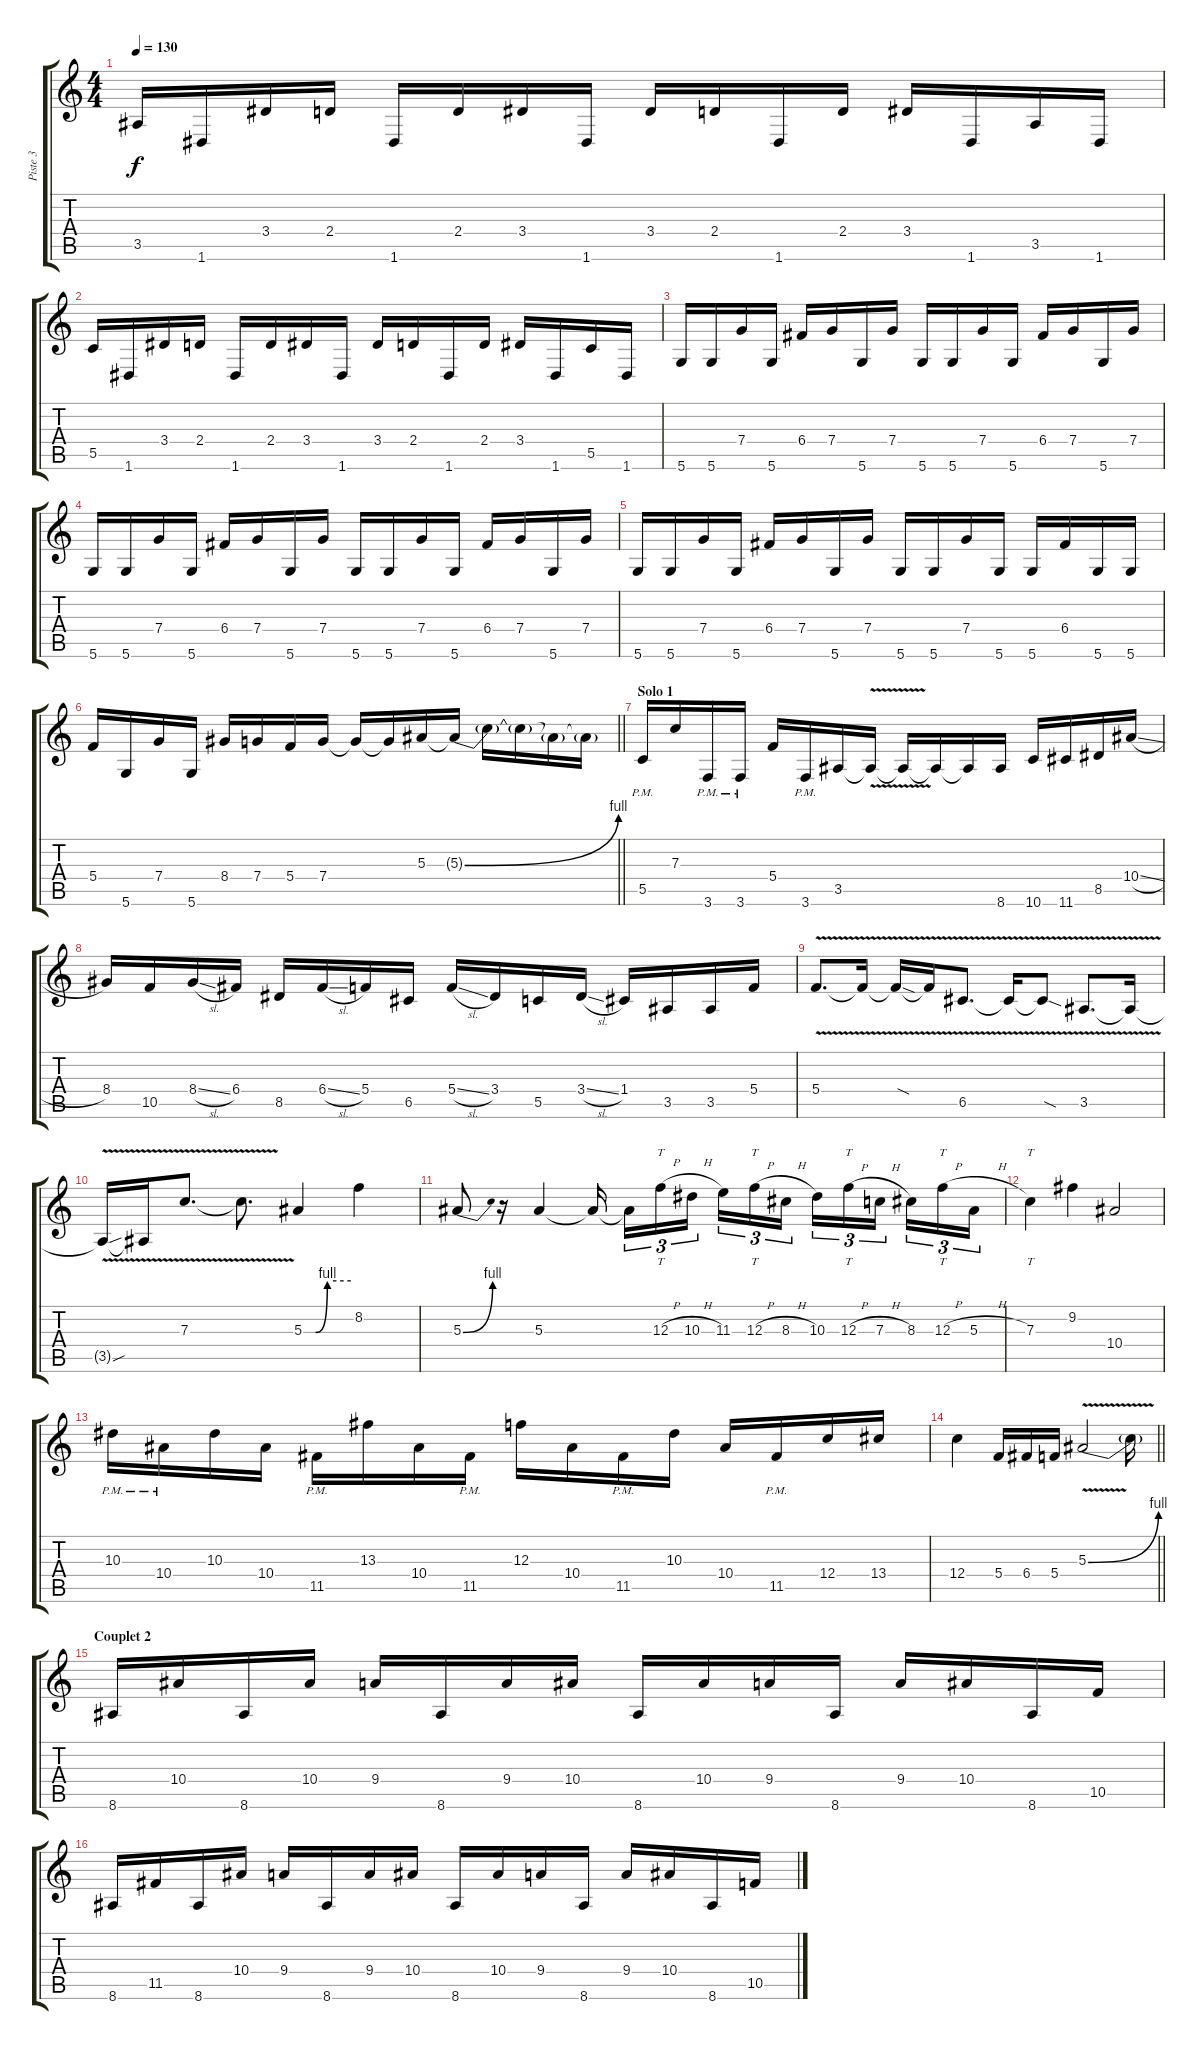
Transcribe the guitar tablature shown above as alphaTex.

\track ("Piste 3" "Piste 3") {instrument distortionguitar}
\staff {score tabs}
\tuning (D4 A3 F3 C3 G2 D2) {hide}
\ts (4 4)
\tempo 130
\clef g2
\ks c
3.5.16{dy f} 1.6.16 3.4.16 2.4.16 1.6.16 2.4.16 3.4.16 1.6.16 3.4.16 2.4.16 1.6.16 2.4.16 3.4.16 1.6.16 3.5.16 1.6.16 |
5.5.16 1.6.16 3.4.16 2.4.16 1.6.16 2.4.16 3.4.16 1.6.16 3.4.16 2.4.16 1.6.16 2.4.16 3.4.16 1.6.16 5.5.16 1.6.16 |
5.6.16 5.6.16 7.4.16 5.6.16 6.4.16 7.4.16 5.6.16 7.4.16 5.6.16 5.6.16 7.4.16 5.6.16 6.4.16 7.4.16 5.6.16 7.4.16 |
5.6.16 5.6.16 7.4.16 5.6.16 6.4.16 7.4.16 5.6.16 7.4.16 5.6.16 5.6.16 7.4.16 5.6.16 6.4.16 7.4.16 5.6.16 7.4.16 |
5.6.16 5.6.16 7.4.16 5.6.16 6.4.16 7.4.16 5.6.16 7.4.16 5.6.16 5.6.16 7.4.16 5.6.16 5.6.16 6.4.16 5.6.16 5.6.16 |
\barLineRight lightlight
5.4.16 5.6.16 7.4.16 5.6.16 8.4.16 7.4.16 5.4.16 7.4.16 7.4{t}.16 7.4{t}.16 5.3.16 5.3{be (bend 0 0 60 4) t}.16 5.3{t}.16 5.3{t}.16 5.3{t}.16 5.3{t}.16 |
\section ("" "Solo 1")
5.5{pm}.16 7.3.16 3.6{pm}.16 3.6{pm}.16 5.4.16 3.6{pm}.16 3.5.16 3.5{v t}.16 3.5{t}.16 3.5{t}.16 3.5{t}.16 8.6.16 10.6.16 11.6.16 8.5.16 10.4{sl}.16 |
8.4.16 10.5.16 8.4{sl}.16 6.4.16 8.5.16 6.4{sl}.16 5.4.16 6.5.16 5.4{sl}.16 3.4.16 5.5.16 3.4{sl}.16 1.4.16 3.5.16 3.5.16 5.4.16 |
5.4{v}.8{d} 5.4{t}.16 5.4{v sod t}.16 5.4{t}.16 6.5{v}.8{d} 6.5{t}.16 6.5{v sod t}.8 3.5{v}.8{d} 3.5{t}.16 |
3.5{v sou t}.16 3.5{t}.16 7.3{v}.8{d} 7.3{t}.8{d} 5.3{be (custom 0 0 15 0 30 4 60 4)}.4 8.2.4 |
5.3{be (bend 0 0 60 4)}.8 r.16 5.3.4 5.3{t}.16 5.3{t}.16{tu (3 2)} 12.3{h}.16{tt tu (3 2)} 10.3{h}.16{tu (3 2) beam splitsecondary} 11.3.16{tu (3 2)} 12.3{h}.16{tt tu (3 2)} 8.3{h}.16{tu (3 2)} 10.3.16{tu (3 2)} 12.3{h}.16{tt tu (3 2)} 7.3{h}.16{tu (3 2) beam splitsecondary} 8.3.16{tu (3 2)} 12.3{h}.16{tt tu (3 2)} 5.3{h}.16{tu (3 2)} |
7.3.4{tt} 9.2.4 10.4.2 |
10.3{pm}.16 10.4{pm}.16 10.3.16 10.4.16 11.5{pm}.16 13.3.16 10.4.16 11.5{pm}.16 12.3.16 10.4.16 11.5{pm}.16 10.3.16 10.4.16 11.5{pm}.16 12.4.16 13.4.16 |
\barLineRight lightlight
12.4.4 5.4.16 6.4.16 5.4.16 5.3{be (bend 0 0 60 4) v}.2 5.3{t}.16 |
\section ("" "Couplet 2")
8.6.16 10.4.16 8.6.16 10.4.16 9.4.16 8.6.16 9.4.16 10.4.16 8.6.16 10.4.16 9.4.16 8.6.16 9.4.16 10.4.16 8.6.16 10.5.16 |
8.6.16 11.5.16 8.6.16 10.4.16 9.4.16 8.6.16 9.4.16 10.4.16 8.6.16 10.4.16 9.4.16 8.6.16 9.4.16 10.4.16 8.6.16 10.5.16
